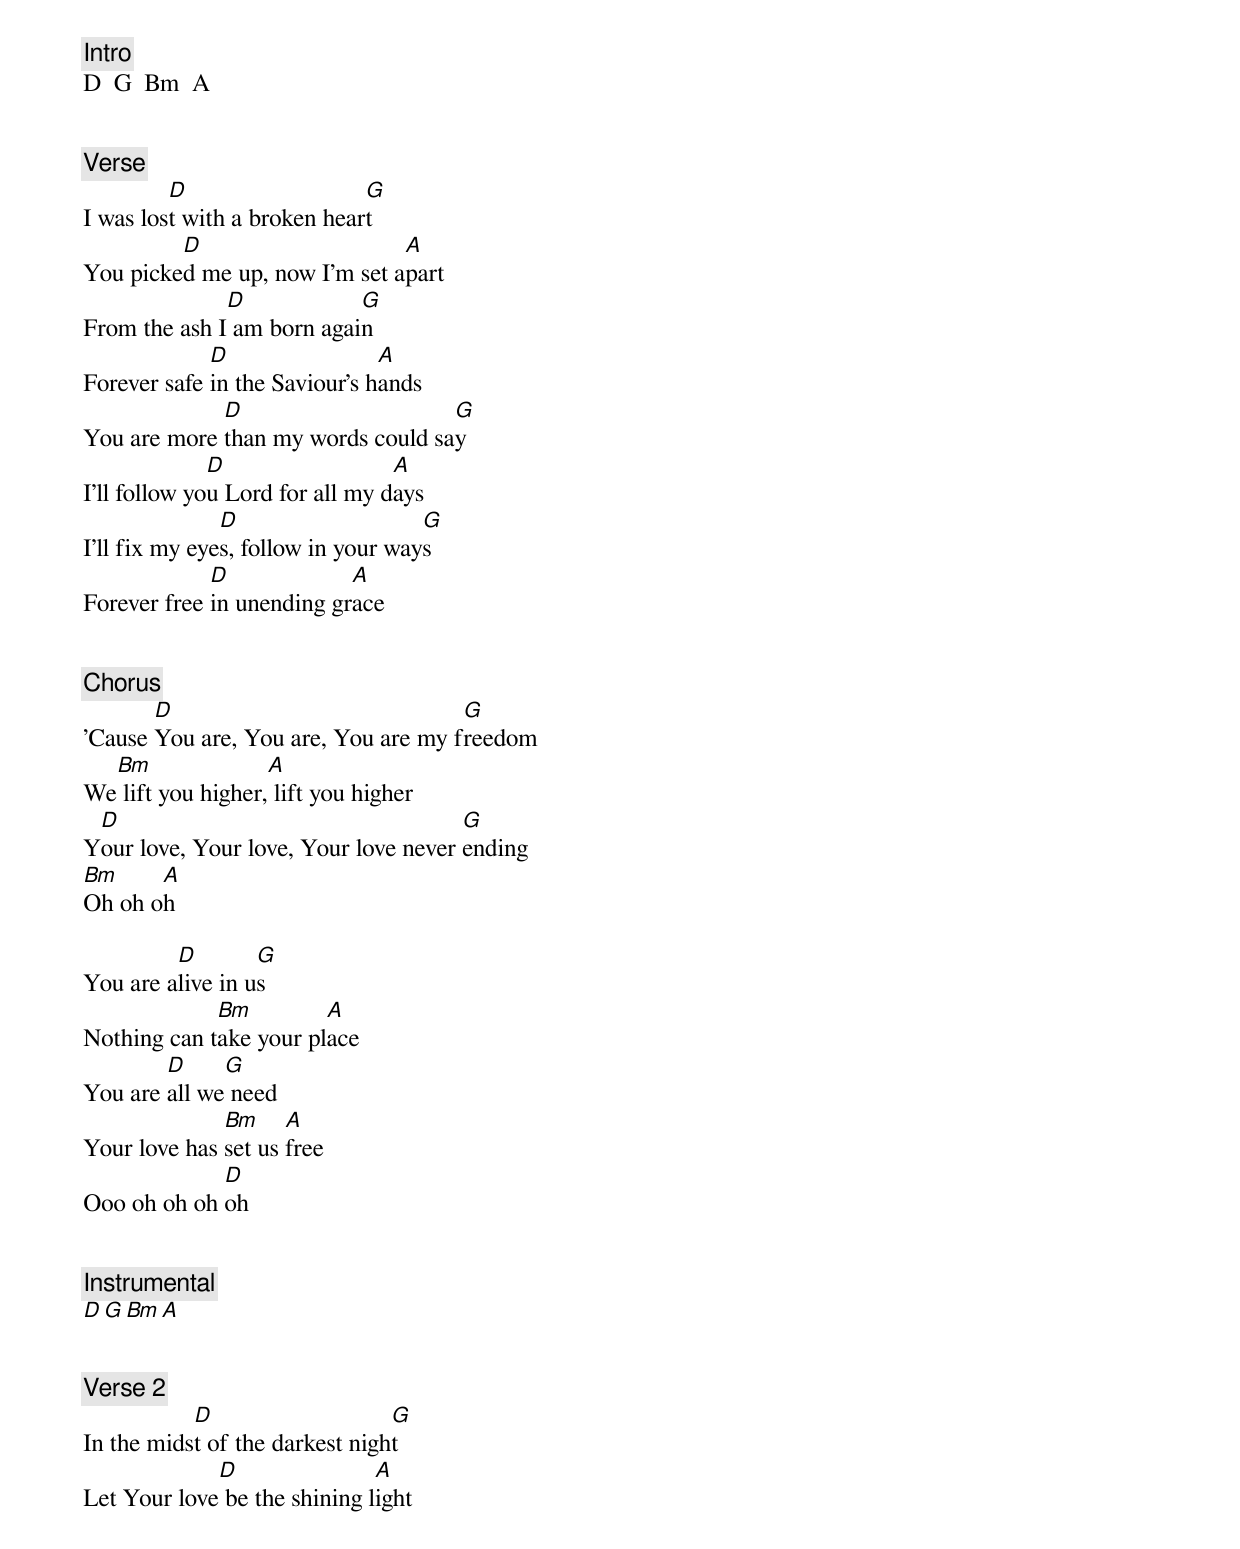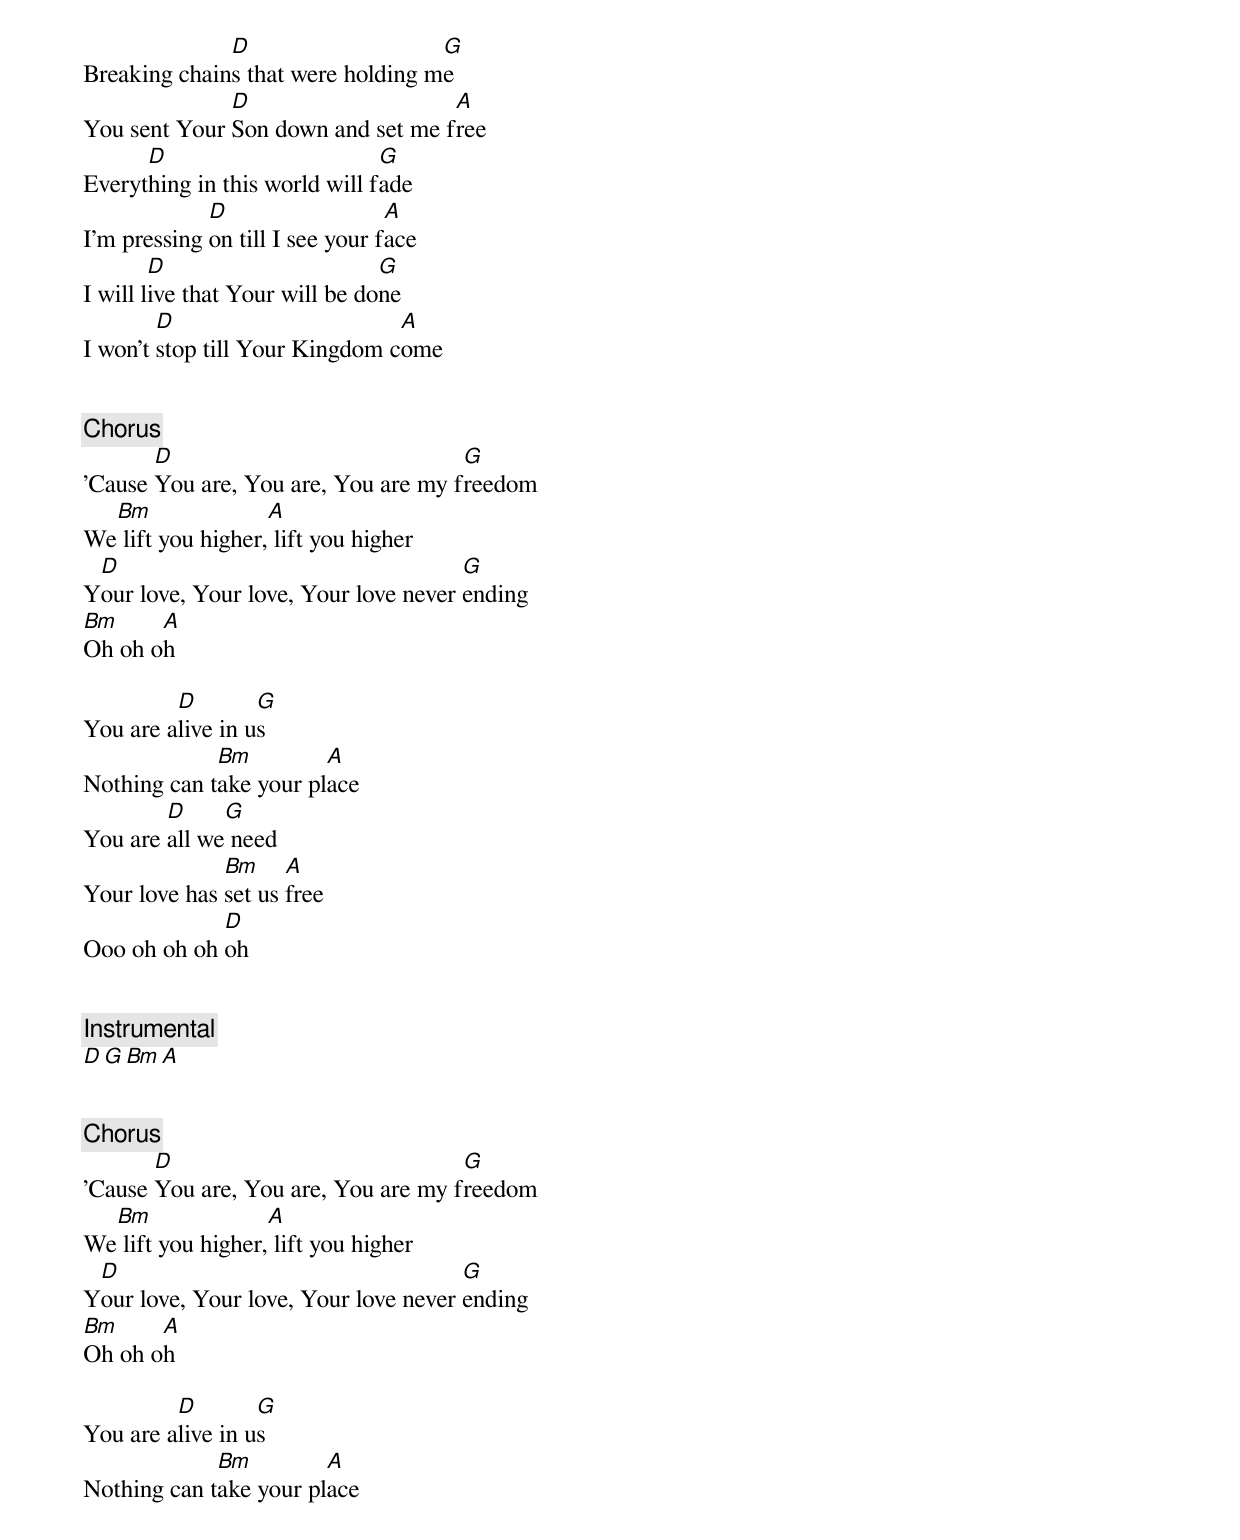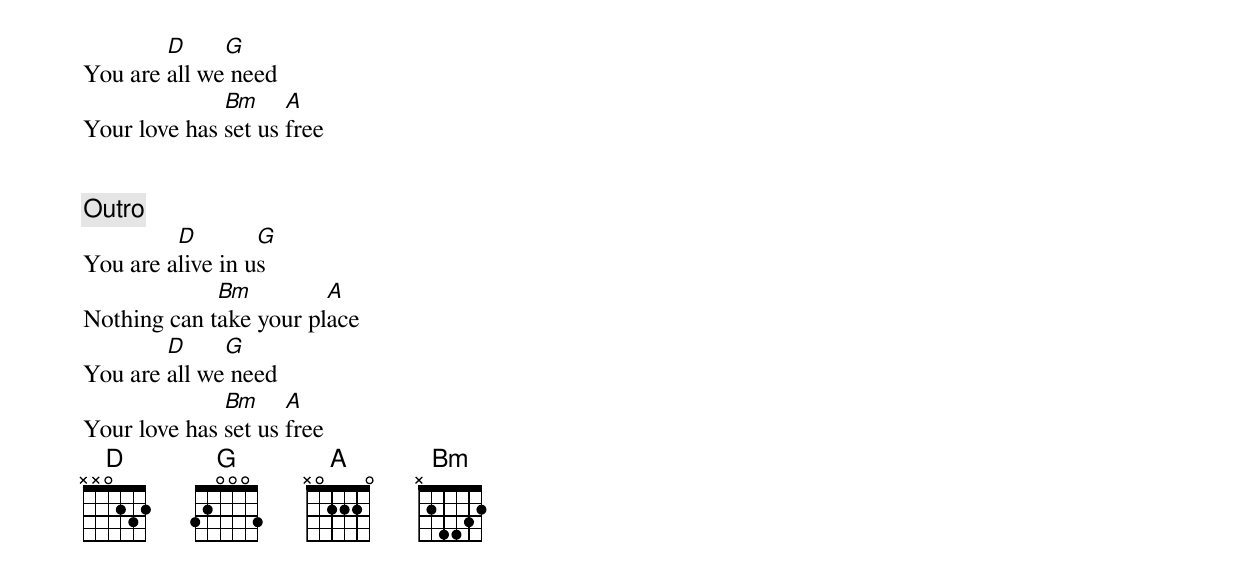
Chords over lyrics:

[Intro]
D  G  Bm  A


[Verse]
         D                   G
I was lost with a broken heart
         D                     A
You picked me up, now I'm set apart
              D            G
From the ash I am born again
             D                 A
Forever safe in the Saviour's hands
             D                     G
You are more than my words could say
              D                  A
I'll follow you Lord for all my days
               D                    G
I'll fix my eyes, follow in your ways
             D             A
Forever free in unending grace


[Chorus]
       D                             G
'Cause You are, You are, You are my freedom
  Bm               A
We lift you higher, lift you higher
 D                                    G
Your love, Your love, Your love never ending
Bm     A
Oh oh oh

         D        G
You are alive in us
             Bm         A
Nothing can take your place
        D     G
You are all we need
              Bm     A
Your love has set us free
             D
Ooo oh oh oh oh


[Instrumental]
D  G  Bm  A


[Verse 2]
           D                    G
In the midst of the darkest night
             D                A
Let Your love be the shining light
              D                    G
Breaking chains that were holding me
              D                    A
You sent Your Son down and set me free
      D                        G
Everything in this world will fade
             D                   A
I'm pressing on till I see your face
        D                       G
I will live that Your will be done
        D                       A
I won't stop till Your Kingdom come


[Chorus]
       D                             G
'Cause You are, You are, You are my freedom
  Bm               A
We lift you higher, lift you higher
 D                                    G
Your love, Your love, Your love never ending
Bm     A
Oh oh oh

         D        G
You are alive in us
             Bm         A
Nothing can take your place
        D     G
You are all we need
              Bm     A
Your love has set us free
             D
Ooo oh oh oh oh


[Instrumental]
D  G  Bm  A


[Chorus]
       D                             G
'Cause You are, You are, You are my freedom
  Bm               A
We lift you higher, lift you higher
 D                                    G
Your love, Your love, Your love never ending
Bm     A
Oh oh oh

         D        G
You are alive in us
             Bm         A
Nothing can take your place
        D     G
You are all we need
              Bm     A
Your love has set us free


[Outro]
         D        G
You are alive in us
             Bm         A
Nothing can take your place
        D     G
You are all we need
              Bm     A
Your love has set us free
